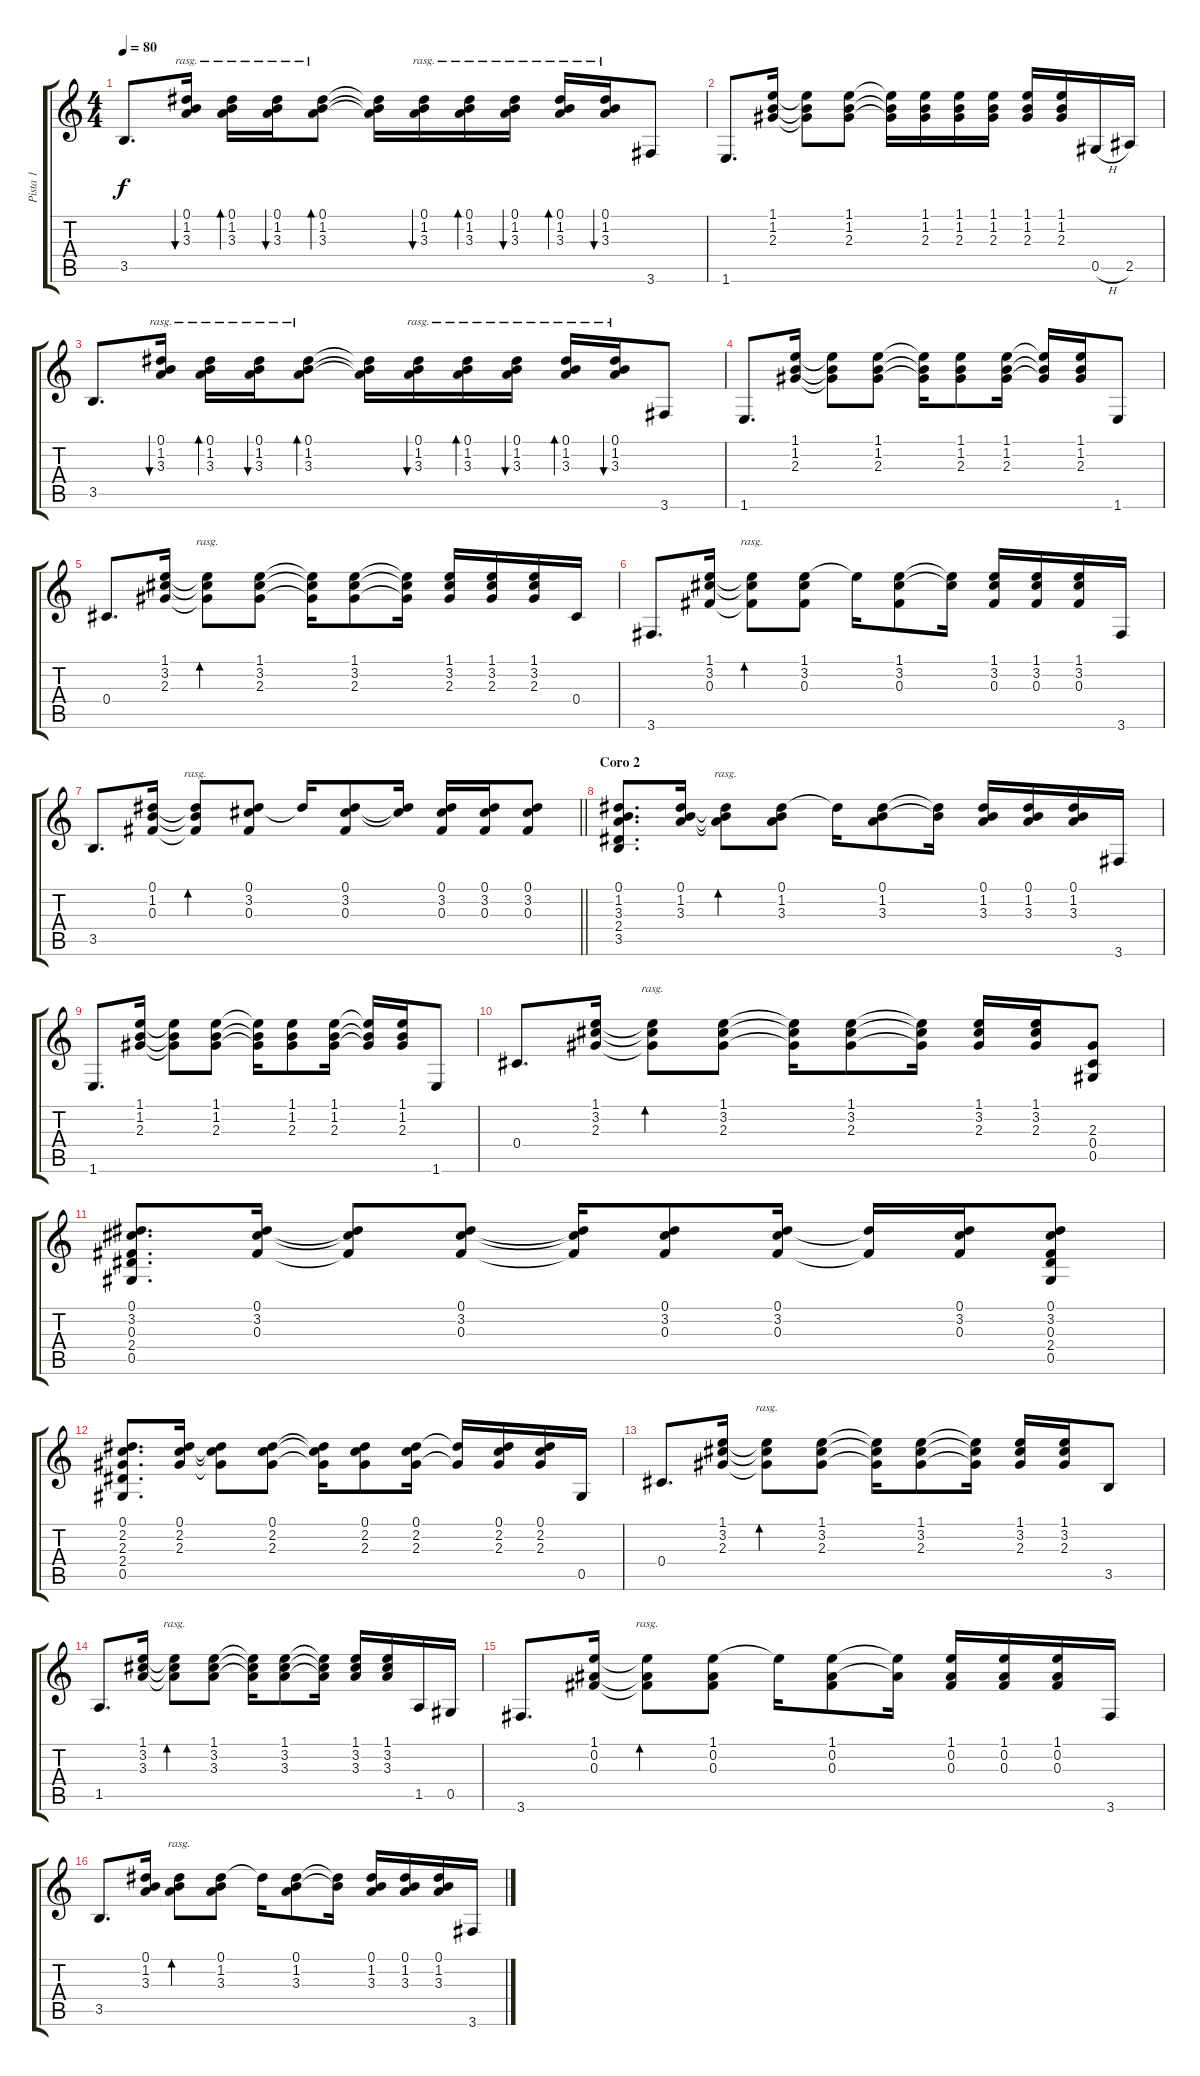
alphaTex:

\track ("Pista 1" "Pista 1") {instrument acousticguitarnylon}
\staff {score tabs}
\tuning (Eb4 Bb3 Gb3 Db3 Ab2 Eb2) {hide}
\ts (4 4)
\tempo 80
\clef g2
\ks c
3.5.8{d dy f} (0.1 1.2 3.3).16{bu 30 rasg ii} (0.1 1.2 3.3).16{bd 30 rasg ii} (0.1 1.2 3.3).16{bu 120 rasg ii} (0.1 1.2 3.3).8{bd 120 rasg ii} (0.1{t} 1.2{t} 3.3{t}).16 (0.1 1.2 3.3).16{bu 120 rasg ii} (0.1 1.2 3.3).16{bd 120 rasg ii} (0.1 1.2 3.3).16{bu 120 rasg ii} (0.1 1.2 3.3).16{bd 120 rasg ii} (0.1 1.2 3.3).16{bu 120 rasg ii} 3.6.8 |
1.6.8{d} (1.1 1.2 2.3).16 (1.1{t} 1.2{t} 2.3{t}).8 (1.1 1.2 2.3).8 (1.1{t} 1.2{t} 2.3{t}).16 (1.1 1.2 2.3).16 (1.1 1.2 2.3).16 (1.1 1.2 2.3).16 (1.1 1.2 2.3).16 (1.1 1.2 2.3).16 0.5{h}.16 2.5.16 |
3.5.8{d} (0.1 1.2 3.3).16{bu 30 rasg ii} (0.1 1.2 3.3).16{bd 30 rasg ii} (0.1 1.2 3.3).16{bu 120 rasg ii} (0.1 1.2 3.3).8{bd 120 rasg ii} (0.1{t} 1.2{t} 3.3{t}).16 (0.1 1.2 3.3).16{bu 120 rasg ii} (0.1 1.2 3.3).16{bd 120 rasg ii} (0.1 1.2 3.3).16{bu 120 rasg ii} (0.1 1.2 3.3).16{bd 120 rasg ii} (0.1 1.2 3.3).16{bu 120 rasg ii} 3.6.8 |
1.6.8{d} (1.1 1.2 2.3).16 (1.1{t} 1.2{t} 2.3{t}).8 (1.1 1.2 2.3).8 (1.1{t} 1.2{t} 2.3{t}).16 (1.1 1.2 2.3).8 (1.1 1.2 2.3).16 (1.1{t} 1.2{t} 2.3{t}).16 (1.1 1.2 2.3).16 1.6.8 |
0.4.8{d} (1.1 3.2 2.3).16 (1.1{t} 3.2{t} 2.3{t}).8{bd 30 rasg ii} (1.1 3.2 2.3).8 (1.1{t} 3.2{t} 2.3{t}).16 (1.1 3.2 2.3).8 (1.1{t} 3.2{t} 2.3{t}).16 (1.1 3.2 2.3).16 (1.1 3.2 2.3).16 (1.1 3.2 2.3).16 0.4.16 |
3.6.8{d} (1.1 3.2 0.3).16 (1.1{t} 3.2{t} 0.3{t}).8{bd 30 rasg ii} (1.1 3.2 0.3).8 1.1{t}.16 (1.1 3.2 0.3).8 (1.1{t} 3.2{t}).16 (1.1 3.2 0.3).16 (1.1 3.2 0.3).16 (1.1 3.2 0.3).16 3.6.16 |
\barLineRight lightlight
3.5.8{d} (0.1 1.2 0.3).16 (0.1{t} 1.2{t} 0.3{t}).8{bd 30 rasg ii} (0.1 3.2 0.3).8 0.1{t}.16 (0.1 3.2 0.3).8 (0.1{t} 3.2{t}).16 (0.1 3.2 0.3).16 (0.1 3.2 0.3).16 (0.1 3.2 0.3).8 |
\section ("" "Coro 2")
(0.1 1.2 3.3 2.4 3.5).8{d} (0.1 1.2 3.3).16 (0.1{t} 1.2{t} 3.3{t}).8{bd 30 rasg ii} (0.1 1.2 3.3).8 0.1{t}.16 (0.1 1.2 3.3).8 (0.1{t} 1.2{t}).16 (0.1 1.2 3.3).16 (0.1 1.2 3.3).16 (0.1 1.2 3.3).16 3.6.16 |
1.6.8{d} (1.1 1.2 2.3).16 (1.1{t} 1.2{t} 2.3{t}).8 (1.1 1.2 2.3).8 (1.1{t} 1.2{t} 2.3{t}).16 (1.1 1.2 2.3).8 (1.1 1.2 2.3).16 (1.1{t} 1.2{t} 2.3{t}).16 (1.1 1.2 2.3).16 1.6.8 |
0.4.8{d} (1.1 3.2 2.3).16 (1.1{t} 3.2{t} 2.3{t}).8{bd 30 rasg ii} (1.1 3.2 2.3).8 (1.1{t} 3.2{t} 2.3{t}).16 (1.1 3.2 2.3).8 (1.1{t} 3.2{t} 2.3{t}).16 (1.1 3.2 2.3).16 (1.1 3.2 2.3).16 (2.3 0.4 0.5).8 |
(0.1 3.2 0.3 2.4 0.5).8{d} (0.1 3.2 0.3).16 (0.1{t} 3.2{t} 0.3{t}).8 (0.1 3.2 0.3).8 (0.1{t} 3.2{t} 0.3{t}).16 (0.1 3.2 0.3).8 (0.1 3.2 0.3).16 (0.1{t} 0.3{t}).16 (0.1 3.2 0.3).16 (0.1 3.2 0.3 2.4 0.5).8 |
(0.1 2.2 2.3 2.4 0.5).8{d} (0.1 2.2 2.3).16 (0.1{t} 2.2{t} 2.3{t}).8 (0.1 2.2 2.3).8 (0.1{t} 2.2{t} 2.3{t}).16 (0.1 2.2 2.3).8 (0.1 2.2 2.3).16 (0.1{t} 2.3{t}).16 (0.1 2.2 2.3).16 (0.1 2.2 2.3).16 0.5.16 |
0.4.8{d} (1.1 3.2 2.3).16 (1.1{t} 3.2{t} 2.3{t}).8{bd 30 rasg ii} (1.1 3.2 2.3).8 (1.1{t} 3.2{t} 2.3{t}).16 (1.1 3.2 2.3).8 (1.1{t} 3.2{t} 2.3{t}).16 (1.1 3.2 2.3).16 (1.1 3.2 2.3).16 3.5.8 |
1.5.8{d} (1.1 3.2 3.3).16 (1.1{t} 3.2{t} 3.3{t}).8{bd 30 rasg ii} (1.1 3.2 3.3).8 (1.1{t} 3.2{t} 3.3{t}).16 (1.1 3.2 3.3).8 (1.1{t} 3.2{t} 3.3{t}).16 (1.1 3.2 3.3).16 (1.1 3.2 3.3).16 1.5.16 0.5.16 |
3.6.8{d} (1.1 0.2 0.3).16 (1.1{t} 0.2{t} 0.3{t}).8{bd 30 rasg ii} (1.1 0.2 0.3).8 1.1{t}.16 (1.1 0.2 0.3).8 (1.1{t} 0.2{t}).16 (1.1 0.2 0.3).16 (1.1 0.2 0.3).16 (1.1 0.2 0.3).16 3.6.16 |
3.5.8{d} (0.1 1.2 3.3).16 (0.1{t} 1.2{t} 3.3{t}).8{bd 30 rasg ii} (0.1 1.2 3.3).8 0.1{t}.16 (0.1 1.2 3.3).8 (0.1{t} 1.2{t}).16 (0.1 1.2 3.3).16 (0.1 1.2 3.3).16 (0.1 1.2 3.3).16 3.6.16
